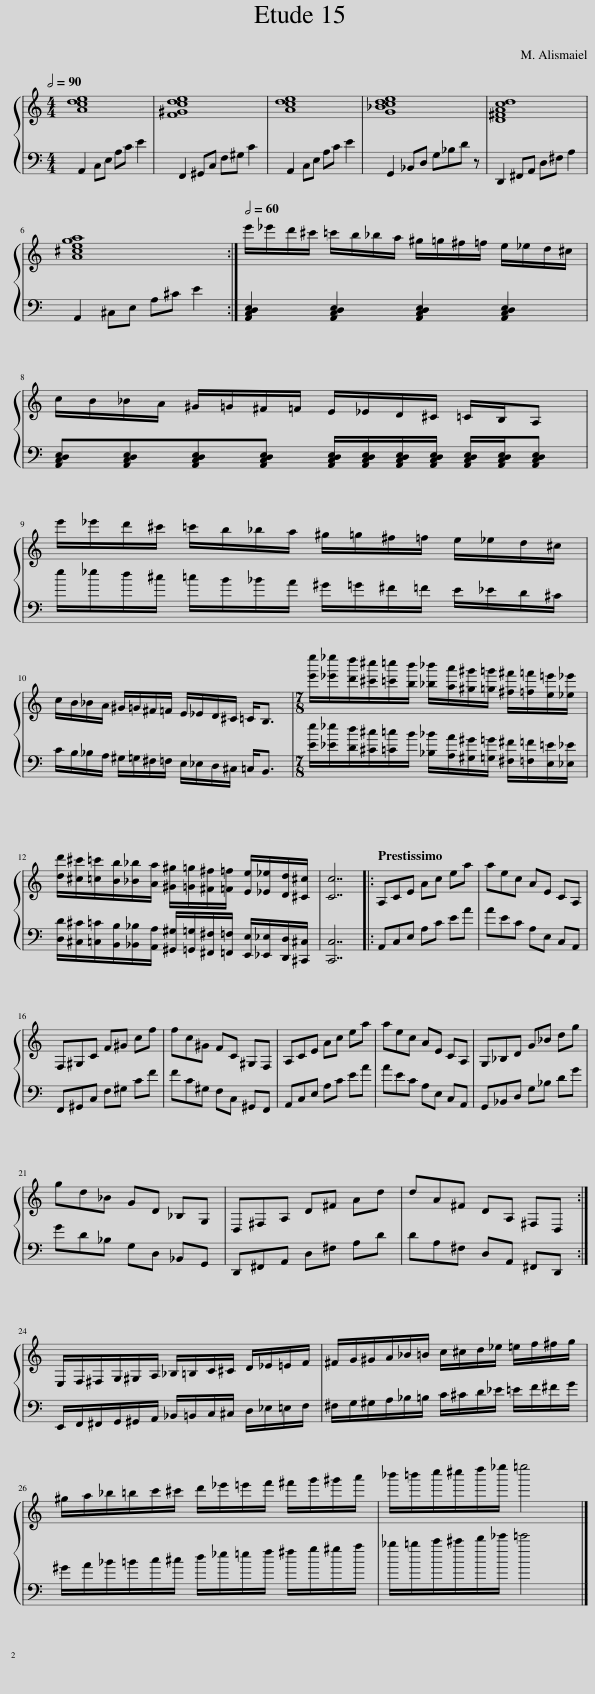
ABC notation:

X:1
%%score { 1 | 2 }
L:1/8
Q:1/2=90
M:4/4
I:linebreak $
K:C
V:1 treble
V:2 bass
V:1
 [Acde]8 | [F^Gcde]8 | [Acde]8 | [G_Bcde]8 | [D^FAcd]8 |$ %5
 [A^cega]8 :|[Q:1/2=60] e'/_e'/d'/^c'/ =c'/b/_b/a/ ^g/=g/^f/=f/ e/_e/d/^c/ |$ c/B/_B/A/ ^G/=G/^F/=F/ E/_E/D/^C/ =C/B,/A, |$ e'/_e'/d'/^c'/ =c'/b/_b/a/ ^g/=g/^f/=f/ e/_e/d/^c/ |$ c/B/_B/A/ ^G/=G/^F/=F/ E/_E/D/^C/ =C<B, | %10
[M:7/8] [e'e'']/[_e'_e'']/[d'd'']/[^c'^c'']/[=c'=c'']/[bb']/ [_b_b']/[aa']/[^g^g']/[=g=g']/ [^f^f']/[=f=f']/[e=e']/[_e_e']/ |$ [dd']/[^c^c']/[=c=c']/[Bb]/[_B_b]/[Aa]/ [^G^g]/[=G=g]/[^F^f]/[=F=f]/ [Ee]/[_E_e]/[Dd]/[^C^c]/ | [Cc]7 |:[Q:1/4=200] A,CE Ac ea | aec AE CA, |$ %15
 F,^G,C F^G cf | fc^G FC ^G,F, | A,CE Ac ea | aec AE CA, | G,_B,D G_B dg |$ %20
 gd_B GD _B,G, | D,^F,A, D^F Ad | dA^F DA, ^F,D, :|$ E,/F,/^F,/G,/^G,/A,/ _B,/=B,/C/^C/ D/_E/=E/F/ | ^F/G/^G/A/_B/=B/ c/^c/d/_e/ =e/f/^f/g/ |$ %25
 ^g/a/_b/=b/c'/^c'/ d'/_e'/=e'/f'/ ^f'/g'/^g'/a'/ | _b'/=b'/c''/^c''/d''/_e''/ =e''4 |] %27
V:2
 A,,2 C,E, A,C E2 | F,,2 ^G,,C, F,^G, C2 | A,,2 C,E, A,C E2 | G,,2 _B,,D, G,_B,D z | D,,2 ^F,,A,, D,^F, A,2 |$ %5
 A,,2 ^C,E, A,^C E2 :| [A,,C,D,E,]2 [A,,C,D,E,]2 [A,,C,D,E,]2 [A,,C,D,E,]2 |$ [A,,C,D,E,][A,,C,D,E,][A,,C,D,E,][A,,C,D,E,] [A,,C,D,E,]/[A,,C,D,E,]/[A,,C,D,E,]/[A,,C,D,E,]/ [A,,C,D,E,]/[A,,C,D,E,]/[A,,C,D,E,] |$ e/_e/d/^c/ =c/B/_B/A/ ^G/=G/^F/=F/ E/_E/D/^C/ |$ C/B,/_B,/A,/ ^G,/=G,/^F,/=F,/ E,/_E,/D,/^C,/ =C,<B,, | %10
[M:7/8] [Ee]/[_E_e]/[Dd]/[^C^c]/[=C=c]/B/ [_B,_B]/[A,A]/[^G,^G]/[=G,=G]/ [^F,^F]/[=F,=F]/[E,=E]/[_E,_E]/ |$ [D,D]/[^C,^C]/[=C,=C]/[B,,B,]/[_B,,_B,]/[A,,A,]/ [^G,,^G,]/[=G,,=G,]/[^F,,^F,]/[=F,,=F,]/ [E,,E,]/[_E,,_E,]/[D,,D,]/[^C,,^C,]/ | [C,,C,]7 |: A,,C,E, A,C EA | AEC A,E, C,A,, |$ %15
 F,,^G,,C, F,^G, CF | FC^G, F,C, ^G,,F,, | A,,C,E, A,C EA | AEC A,E, C,A,, | G,,_B,,D, G,_B, DG |$ %20
 GD_B, G,D, _B,,G,, | D,,^F,,A,, D,^F, A,D | DA,^F, D,A,, ^F,,D,, :|$ E,,/F,,/^F,,/G,,/^G,,/A,,/ _B,,/=B,,/C,/^C,/ D,/_E,/=E,/F,/ | ^F,/G,/^G,/A,/_B,/=B,/ C/^C/D/_E/ =E/F/^F/G/ |$ %25
 ^G/A/_B/=B/c/^c/ d/_e/=e/f/ ^f/g/^g/a/ | _b/=b/c'/^c'/d'/_e'/ =e'4 |] %27
